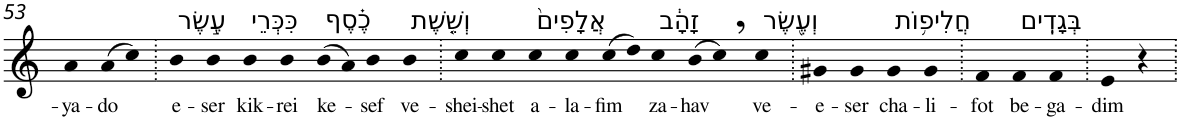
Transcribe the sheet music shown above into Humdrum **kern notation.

**kern	**text
*part1	*part1
*staff1	*staff1
*I"Piano	*
*I'Pno	*
!!LO:PB:g=z
*clefG2	*
*k[]	*
=53	=53
!	!LO:LY:b
4a	-ya-
!	!LO:LY:b
(>8a	-do
8cc)	.
=54.	=54.
!LO:TX:a:t=עֶ֣שֶׂר	!
!	!LO:LY:b
4b	e-
!	!LO:LY:b
4b	-ser
!LO:TX:a:t=כִּכְּרֵי	!
!	!LO:LY:b
4b	kik-
!	!LO:LY:b
4b	-rei
!LO:TX:a:t=כֶ֗סֶף	!
!	!LO:LY:b
(>8b	ke-
8a)	.
!	!LO:LY:b
4b	-sef
!LO:TX:a:t=וְשֵׁ֤שֶׁת	!
!	!LO:LY:b
4b	ve-
=55.	=55.
!	!LO:LY:b
4cc	-shei-
!	!LO:LY:b
4cc	-shet
!LO:TX:a:t=אֲלָפִים֙	!
!	!LO:LY:b
4cc	a-
!	!LO:LY:b
4cc	-la-
!	!LO:LY:b
(>8cc	-fim
8dd)	.
!LO:TX:a:t=זָהָ֔ב	!
!	!LO:LY:b
4cc	za-
!	!LO:LY:b
(>8b	-hav
8cc,)	.
!LO:TX:a:t=וְעֶ֖שֶׂר	!
!	!LO:LY:b
4cc	ve-
=56.	=56.
!	!LO:LY:b
4g#X	-e-
!	!LO:LY:b
4g#	-ser
!LO:TX:a:t=חֲלִיפ֥וֹת	!
!	!LO:LY:b
4g#	cha-
!	!LO:LY:b
4g#	-li-
=57.	=57.
!	!LO:LY:b
4f	-fot
!LO:TX:a:t=בְּגָדִֽים	!
!	!LO:LY:b
4f	be-
!	!LO:LY:b
4f	-ga-
=58.	=58.
!	!LO:LY:b
4e	-dim
4r	.
=.	=.
*-	*-
